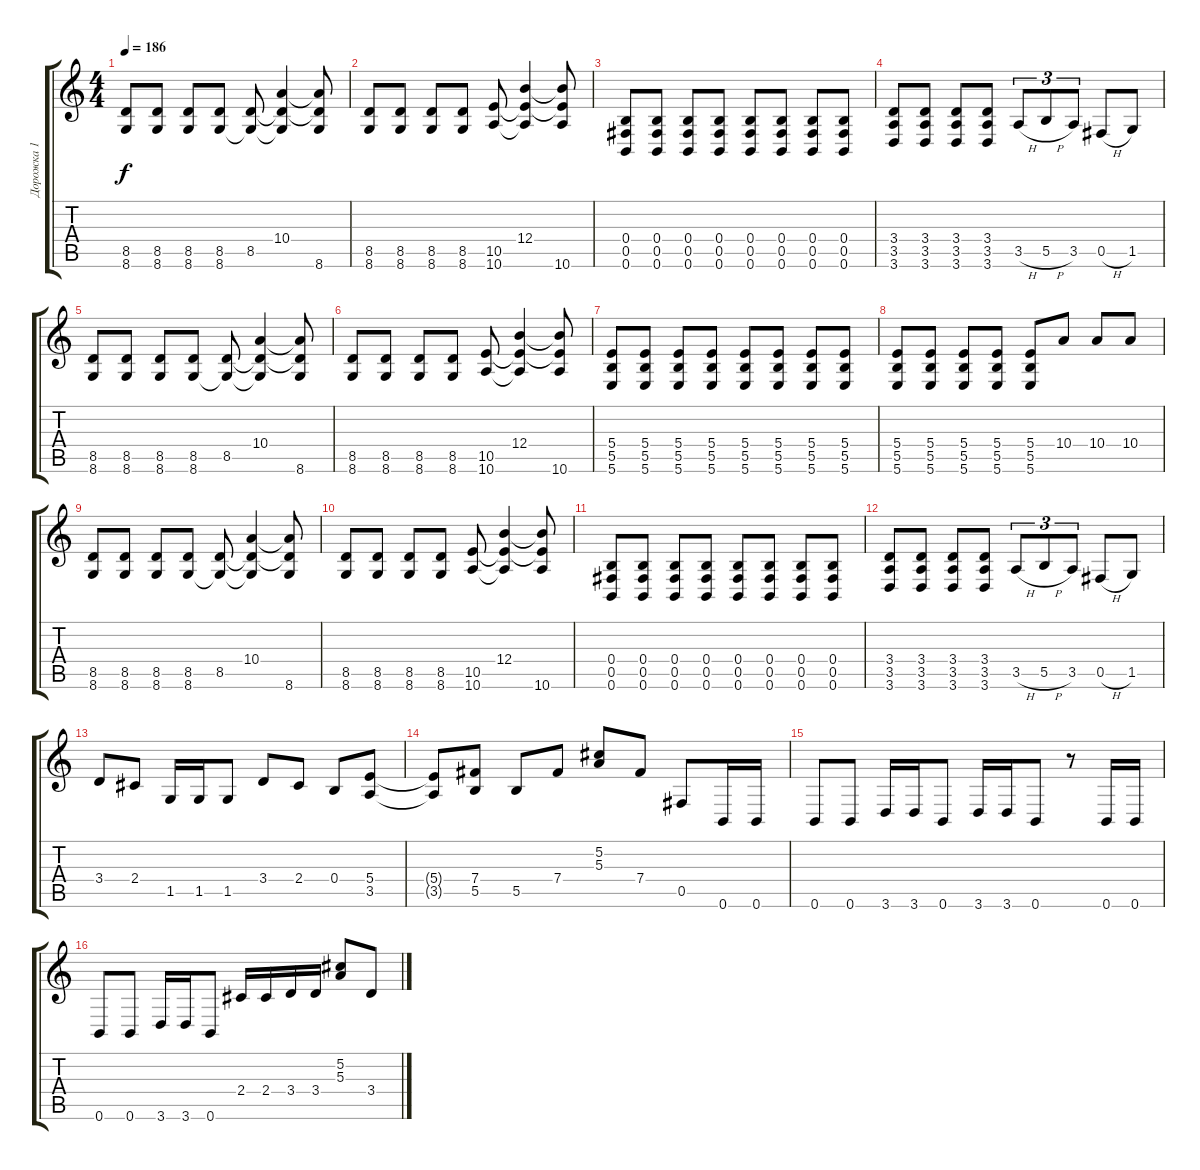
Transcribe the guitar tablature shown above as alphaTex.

\track ("Дорожка 1" "Дорожка 1") {instrument distortionguitar}
\staff {score tabs}
\tuning (Db4 Ab3 E3 B2 Gb2 B1) {hide}
\ts (4 4)
\tempo 186
\clef g2
\ks c
(8.5 8.6).8{dy f} (8.5 8.6).8 (8.5 8.6).8 (8.5 8.6).8 (8.5 8.6{t}).8 (10.4 8.5{t} 8.6{t}).4 (10.4{t} 8.5{t} 8.6).8 |
(8.5 8.6).8 (8.5 8.6).8 (8.5 8.6).8 (8.5 8.6).8 (10.5 10.6).8 (12.4 10.5{t} 10.6{t}).4 (12.4{t} 10.5{t} 10.6).8 |
(0.4 0.5 0.6).8 (0.4 0.5 0.6).8 (0.4 0.5 0.6).8 (0.4 0.5 0.6).8 (0.4 0.5 0.6).8 (0.4 0.5 0.6).8 (0.4 0.5 0.6).8 (0.4 0.5 0.6).8 |
(3.4 3.5 3.6).8 (3.4 3.5 3.6).8 (3.4 3.5 3.6).8 (3.4 3.5 3.6).8 3.5{h}.8{tu (3 2)} 5.5{h}.8{tu (3 2)} 3.5.8{tu (3 2)} 0.5{h}.8 1.5.8 |
(8.5 8.6).8 (8.5 8.6).8 (8.5 8.6).8 (8.5 8.6).8 (8.5 8.6{t}).8 (10.4 8.5{t} 8.6{t}).4 (10.4{t} 8.5{t} 8.6).8 |
(8.5 8.6).8 (8.5 8.6).8 (8.5 8.6).8 (8.5 8.6).8 (10.5 10.6).8 (12.4 10.5{t} 10.6{t}).4 (12.4{t} 10.5{t} 10.6).8 |
(5.4 5.5 5.6).8 (5.4 5.5 5.6).8 (5.4 5.5 5.6).8 (5.4 5.5 5.6).8 (5.4 5.5 5.6).8 (5.4 5.5 5.6).8 (5.4 5.5 5.6).8 (5.4 5.5 5.6).8 |
(5.4 5.5 5.6).8 (5.4 5.5 5.6).8 (5.4 5.5 5.6).8 (5.4 5.5 5.6).8 (5.4 5.5 5.6).8 10.4.8 10.4.8 10.4.8 |
(8.5 8.6).8 (8.5 8.6).8 (8.5 8.6).8 (8.5 8.6).8 (8.5 8.6{t}).8 (10.4 8.5{t} 8.6{t}).4 (10.4{t} 8.5{t} 8.6).8 |
(8.5 8.6).8 (8.5 8.6).8 (8.5 8.6).8 (8.5 8.6).8 (10.5 10.6).8 (12.4 10.5{t} 10.6{t}).4 (12.4{t} 10.5{t} 10.6).8 |
(0.4 0.5 0.6).8 (0.4 0.5 0.6).8 (0.4 0.5 0.6).8 (0.4 0.5 0.6).8 (0.4 0.5 0.6).8 (0.4 0.5 0.6).8 (0.4 0.5 0.6).8 (0.4 0.5 0.6).8 |
(3.4 3.5 3.6).8 (3.4 3.5 3.6).8 (3.4 3.5 3.6).8 (3.4 3.5 3.6).8 3.5{h}.8{tu (3 2)} 5.5{h}.8{tu (3 2)} 3.5.8{tu (3 2)} 0.5{h}.8 1.5.8 |
3.4.8 2.4.8 1.5.16 1.5.16 1.5.8 3.4.8 2.4.8 0.4.8 (5.4 3.5).8 |
(5.4{t} 3.5{t}).8 (7.4 5.5).8 5.5.8 7.4.8 (5.2 5.3).8 7.4.8 0.5.8 0.6.16 0.6.16 |
0.6.8 0.6.8 3.6.16 3.6.16 0.6.8 3.6.16 3.6.16 0.6.8 r.8 0.6.16 0.6.16 |
0.6.8 0.6.8 3.6.16 3.6.16 0.6.8 2.4.16 2.4.16 3.4.16 3.4.16 (5.2 5.3).8 3.4.8
